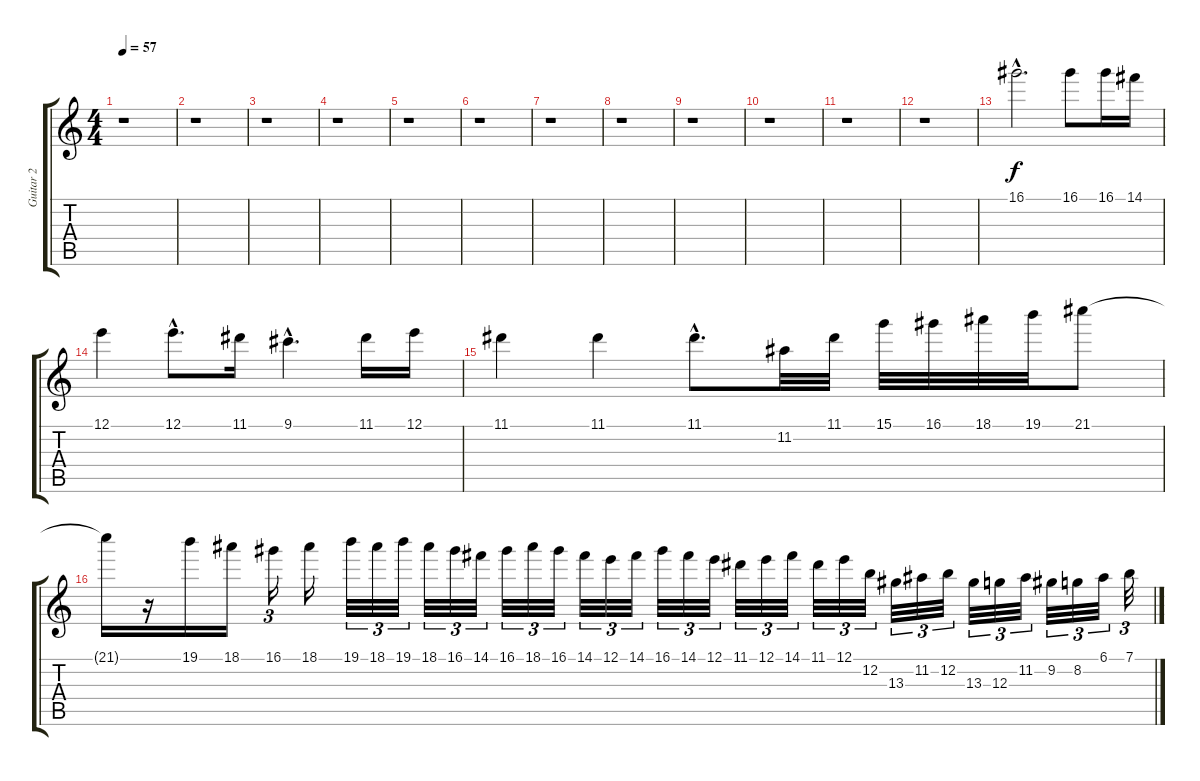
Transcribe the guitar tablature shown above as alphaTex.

\track ("Guitar 2" "Guitar 2") {instrument electricguitarjazz}
\staff {score tabs}
\tuning (E4 B3 G3 D3 A2 E2) {hide}
\ts (4 4)
\tempo 57
\clef g2
\ks c
r.1{dy f} |
r.1 |
r.1 |
r.1 |
r.1 |
r.1 |
r.1 |
r.1 |
r.1 |
r.1 |
r.1 |
r.1 |
16.1{hac}.2{d} 16.1.8 16.1.16 14.1.16 |
12.1.4 12.1{hac}.8{d} 11.1.16 9.1{hac}.4{d} 11.1.16 12.1.16 |
11.1.4 11.1.4 11.1{hac}.8{d} 11.2.32 11.1.32 15.1.32 16.1.32 18.1.32 19.1.32 21.1.8 |
21.1{t}.16 r.16 19.1.16 18.1.16 16.1.16{tu (3 2)} 18.1.16 19.1.32{tu (3 2)} 18.1.32{tu (3 2)} 19.1.32{tu (3 2)} 18.1.32{tu (3 2)} 16.1.32{tu (3 2)} 14.1.32{tu (3 2)} 16.1.32{tu (3 2)} 18.1.32{tu (3 2)} 16.1.32{tu (3 2)} 14.1.32{tu (3 2)} 12.1.32{tu (3 2)} 14.1.32{tu (3 2)} 16.1.32{tu (3 2)} 14.1.32{tu (3 2)} 12.1.32{tu (3 2)} 11.1.32{tu (3 2)} 12.1.32{tu (3 2)} 14.1.32{tu (3 2)} 11.1.32{tu (3 2)} 12.1.32{tu (3 2)} 12.2.32{tu (3 2)} 13.3.32{tu (3 2)} 11.2.32{tu (3 2)} 12.2.32{tu (3 2)} 13.3.32{tu (3 2)} 12.3.32{tu (3 2)} 11.2.32{tu (3 2)} 9.2.32{tu (3 2)} 8.2.32{tu (3 2)} 6.1.32{tu (3 2)} 7.1.32{tu (3 2)}
